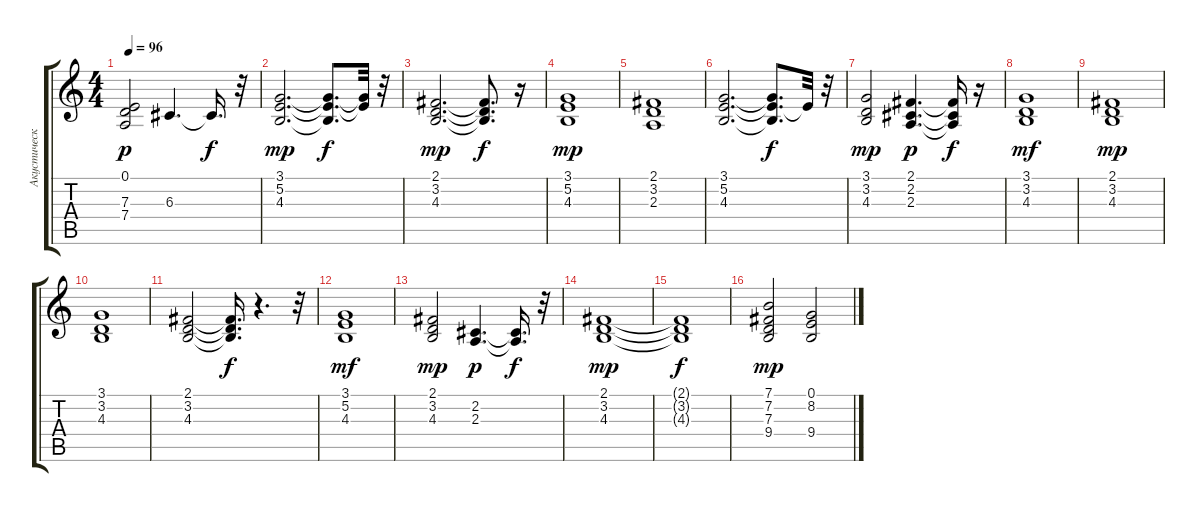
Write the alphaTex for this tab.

\track ("Акустический Гранд Роял" "Акустическ") {instrument acousticgrandpiano}
\staff {score tabs}
\tuning (E4 B3 G3 D3 A2 E2) {hide}
\ts (4 4)
\tempo 96
\clef g2
\ks c
(0.1 7.3 7.4).2{dy p} 6.3.4{d} 6.3{t}.16{d dy f} r.32 |
(3.1 5.2 4.3).2{d dy mp} (3.1{t} 5.2{t} 4.3{t}).8{d dy f} (3.1{t} 5.2{t}).32 r.32 |
(2.1 3.2 4.3).2{d dy mp} (2.1{t} 3.2{t} 4.3{t}).8{d dy f} r.16 |
(3.1 5.2 4.3).1{dy mp} |
(2.1 3.2 2.3).1 |
(3.1 5.2 4.3).2{d} (3.1{t} 5.2{t} 4.3{t}).8{d dy f} 5.2{t}.32 r.32 |
(3.1 3.2 4.3).2{dy mp} (2.1 2.2 2.3).4{d dy p} (2.1{t} 2.2{t} 2.3{t}).16{dy f} r.16 |
(3.1 3.2 4.3).1{dy mf} |
(2.1 3.2 4.3).1{dy mp} |
(3.1 3.2 4.3).1 |
(2.1 3.2 4.3).2 (2.1{t} 3.2{t} 4.3{t}).16{d dy f} r.4{d} r.32 |
(3.1 5.2 4.3).1{dy mf} |
(2.1 3.2 4.3).2{dy mp} (2.2 2.3).4{d dy p} (2.2{t} 2.3{t}).16{d dy f} r.32 |
(2.1 3.2 4.3).1{dy mp} |
(2.1{t} 3.2{t} 4.3{t}).1{dy f} |
(7.1 7.2 7.3 9.4).2{dy mp} (0.1 8.2 9.4).2
